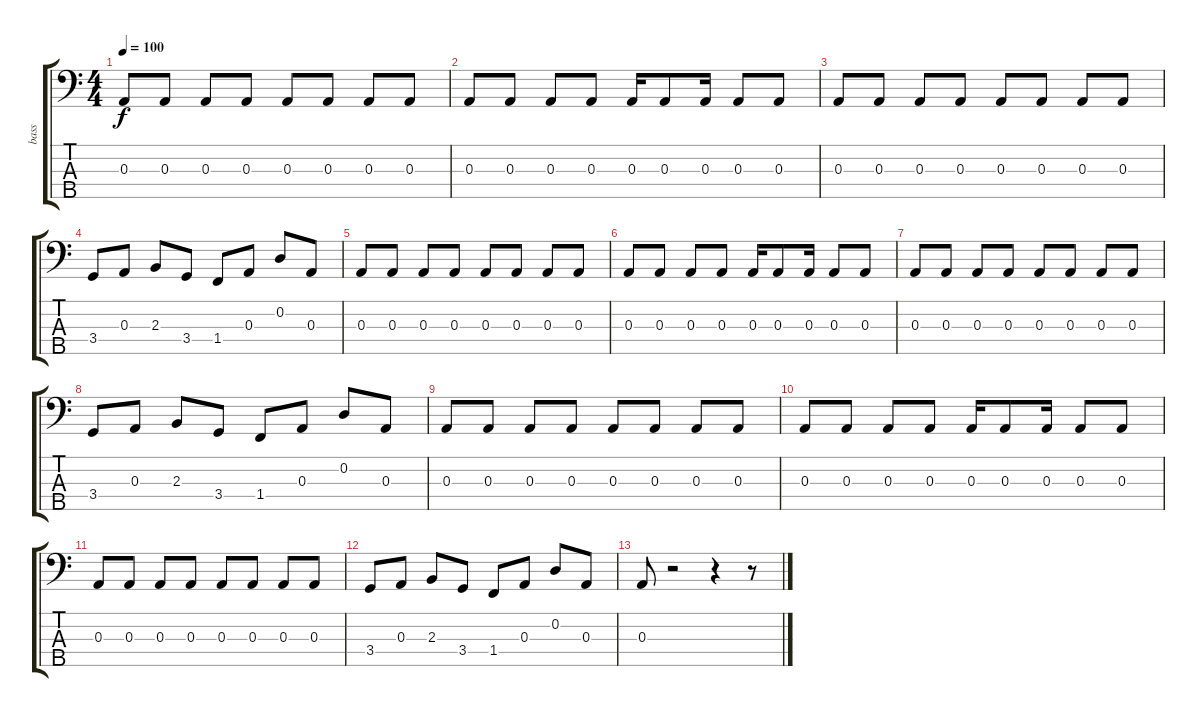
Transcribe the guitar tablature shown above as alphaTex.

\track ("bass" "bass") {instrument electricbassfinger}
\staff {score tabs}
\tuning (G2 D2 A1 E1 B0) {hide}
\ts (4 4)
\tempo 100
\clef f4
\ks c
0.3.8{dy f} 0.3.8 0.3.8 0.3.8 0.3.8 0.3.8 0.3.8 0.3.8 |
0.3.8 0.3.8 0.3.8 0.3.8 0.3.16 0.3.8 0.3.16 0.3.8 0.3.8 |
0.3.8 0.3.8 0.3.8 0.3.8 0.3.8 0.3.8 0.3.8 0.3.8 |
3.4.8 0.3.8 2.3.8 3.4.8 1.4.8 0.3.8 0.2.8 0.3.8 |
0.3.8 0.3.8 0.3.8 0.3.8 0.3.8 0.3.8 0.3.8 0.3.8 |
0.3.8 0.3.8 0.3.8 0.3.8 0.3.16 0.3.8 0.3.16 0.3.8 0.3.8 |
0.3.8 0.3.8 0.3.8 0.3.8 0.3.8 0.3.8 0.3.8 0.3.8 |
3.4.8 0.3.8 2.3.8 3.4.8 1.4.8 0.3.8 0.2.8 0.3.8 |
0.3.8 0.3.8 0.3.8 0.3.8 0.3.8 0.3.8 0.3.8 0.3.8 |
0.3.8 0.3.8 0.3.8 0.3.8 0.3.16 0.3.8 0.3.16 0.3.8 0.3.8 |
0.3.8 0.3.8 0.3.8 0.3.8 0.3.8 0.3.8 0.3.8 0.3.8 |
3.4.8 0.3.8 2.3.8 3.4.8 1.4.8 0.3.8 0.2.8 0.3.8 |
0.3.8 r.2 r.4 r.8
